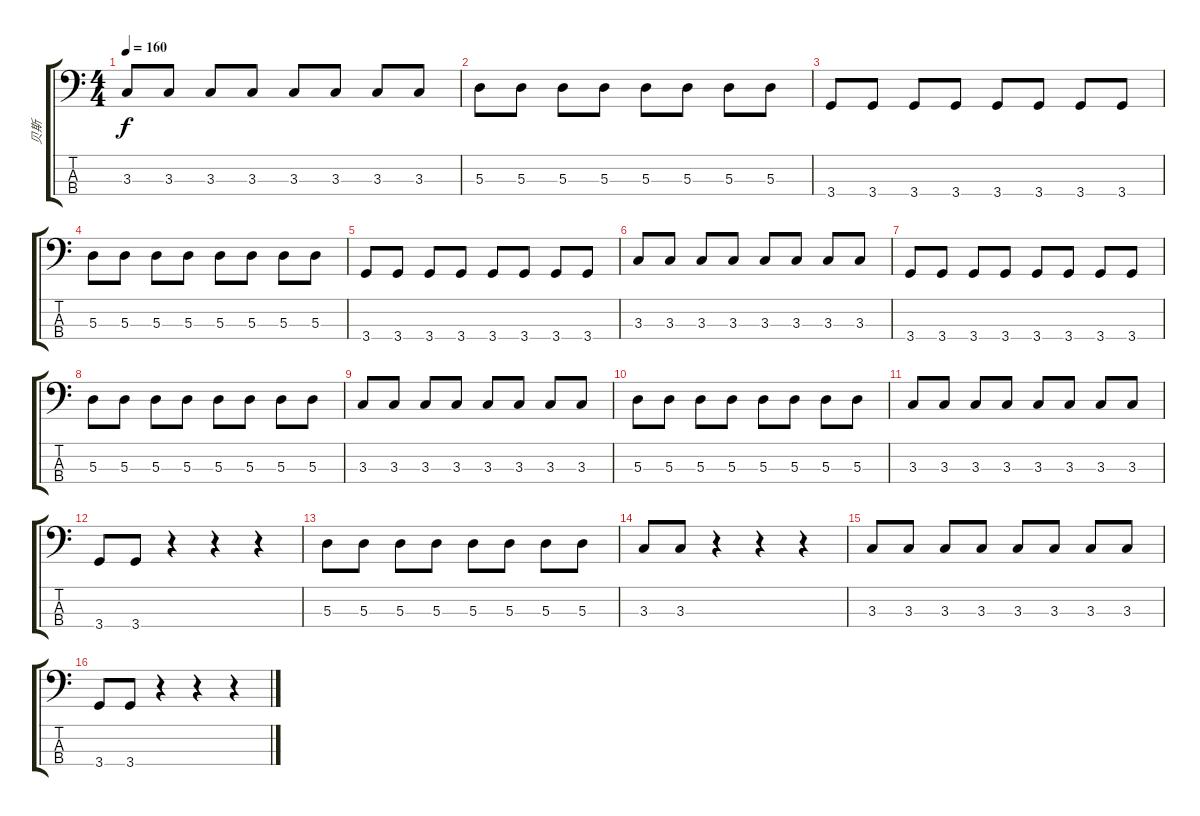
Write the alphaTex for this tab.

\track ("贝斯" "贝斯") {instrument electricbassfinger}
\staff {score tabs}
\tuning (G2 D2 A1 E1) {hide}
\ts (4 4)
\tempo 160
\clef f4
\ks c
3.3.8{dy f} 3.3.8 3.3.8 3.3.8 3.3.8 3.3.8 3.3.8 3.3.8 |
5.3.8 5.3.8 5.3.8 5.3.8 5.3.8 5.3.8 5.3.8 5.3.8 |
3.4.8 3.4.8 3.4.8 3.4.8 3.4.8 3.4.8 3.4.8 3.4.8 |
5.3.8 5.3.8 5.3.8 5.3.8 5.3.8 5.3.8 5.3.8 5.3.8 |
3.4.8 3.4.8 3.4.8 3.4.8 3.4.8 3.4.8 3.4.8 3.4.8 |
3.3.8 3.3.8 3.3.8 3.3.8 3.3.8 3.3.8 3.3.8 3.3.8 |
3.4.8 3.4.8 3.4.8 3.4.8 3.4.8 3.4.8 3.4.8 3.4.8 |
5.3.8 5.3.8 5.3.8 5.3.8 5.3.8 5.3.8 5.3.8 5.3.8 |
3.3.8 3.3.8 3.3.8 3.3.8 3.3.8 3.3.8 3.3.8 3.3.8 |
5.3.8 5.3.8 5.3.8 5.3.8 5.3.8 5.3.8 5.3.8 5.3.8 |
3.3.8 3.3.8 3.3.8 3.3.8 3.3.8 3.3.8 3.3.8 3.3.8 |
3.4.8 3.4.8 r.4 r.4 r.4 |
5.3.8 5.3.8 5.3.8 5.3.8 5.3.8 5.3.8 5.3.8 5.3.8 |
3.3.8 3.3.8 r.4 r.4 r.4 |
3.3.8 3.3.8 3.3.8 3.3.8 3.3.8 3.3.8 3.3.8 3.3.8 |
3.4.8 3.4.8 r.4 r.4 r.4
